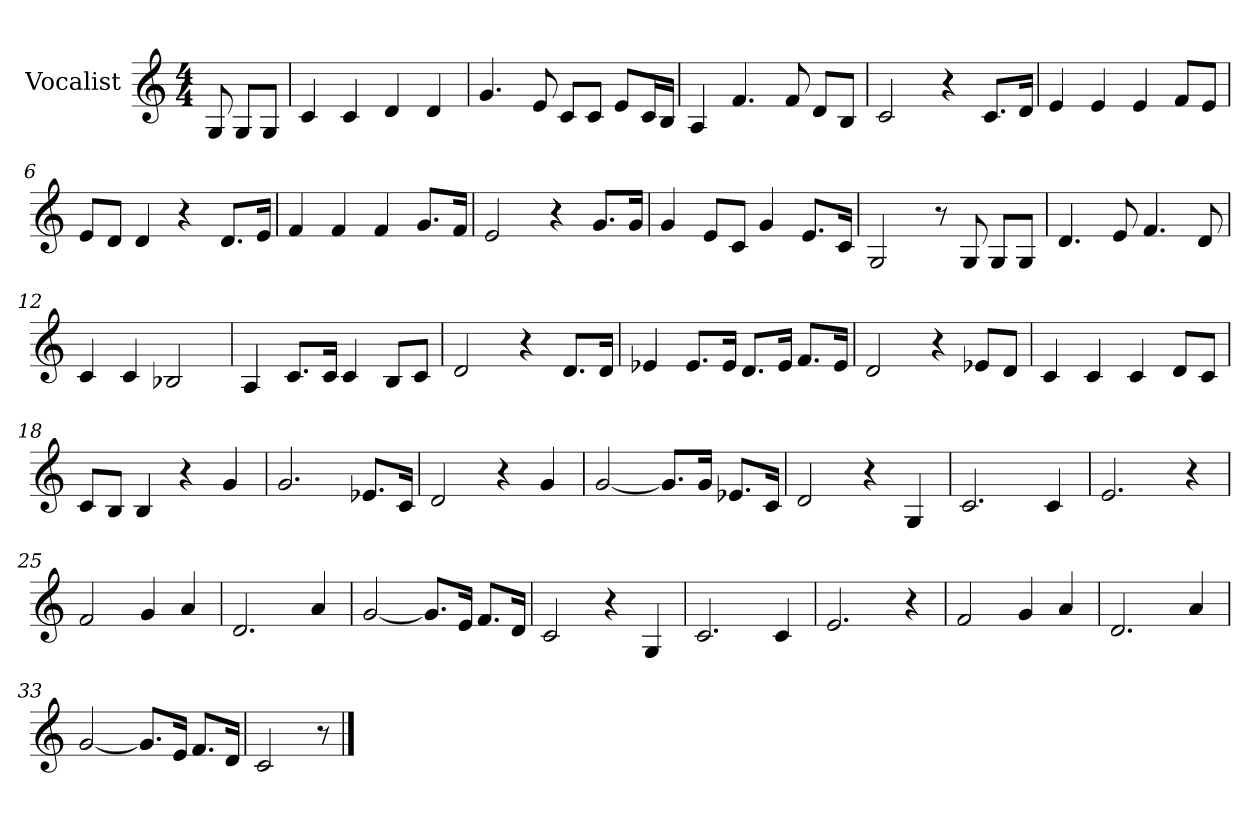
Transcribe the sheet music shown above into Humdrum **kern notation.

**kern
*part1
*staff1
*I"Vocalist
*k[]
*C:
*M4/4
=
8G
8GL
8GJ
=1
4c
4c
4d
4d
=2
4.g
8e
8cL
8cJ
8eL
16cL
16BJJ
=3
4A
4.f
8f
8dL
8BJ
=4
2c
4r
8.cL
16dJk
=5
4e
4e
4e
8fL
8eJ
=6
8eL
8dJ
4d
4r
8.dL
16eJk
=7
4f
4f
4f
8.gL
16fJk
=8
2e
4r
8.gL
16gJk
=9
4g
8eL
8cJ
4g
8.eL
16cJk
=10
2G
8r
8G
8GL
8GJ
=11
4.d
8e
4.f
8d
=12
4c
4c
2B-X
=13
4A
8.cL
16cJk
4c
8BL
8cJ
=14
2d
4r
8.dL
16dJk
=15
4e-X
8.e-L
16e-Jk
8.dL
16e-Jk
8.fL
16e-Jk
=16
2d
4r
8e-XL
8dJ
=17
4c
4c
4c
8dL
8cJ
=18
8cL
8BJ
4B
4r
4g
=19
2.g
8.e-XL
16cJk
=20
2d
4r
4g
=21
[2g
8.gL]
16gJk
8.e-XL
16cJk
=22
2d
4r
4G
=23
2.c
4c
=24
2.e
4r
=25
2f
4g
4a
=26
2.d
4a
=27
[2g
8.gL]
16eJk
8.fL
16dJk
=28
2c
4r
4G
=29
2.c
4c
=30
2.e
4r
=31
2f
4g
4a
=32
2.d
4a
=33
[2g
8.gL]
16eJk
8.fL
16dJk
=34
2c
8r
==
*-
